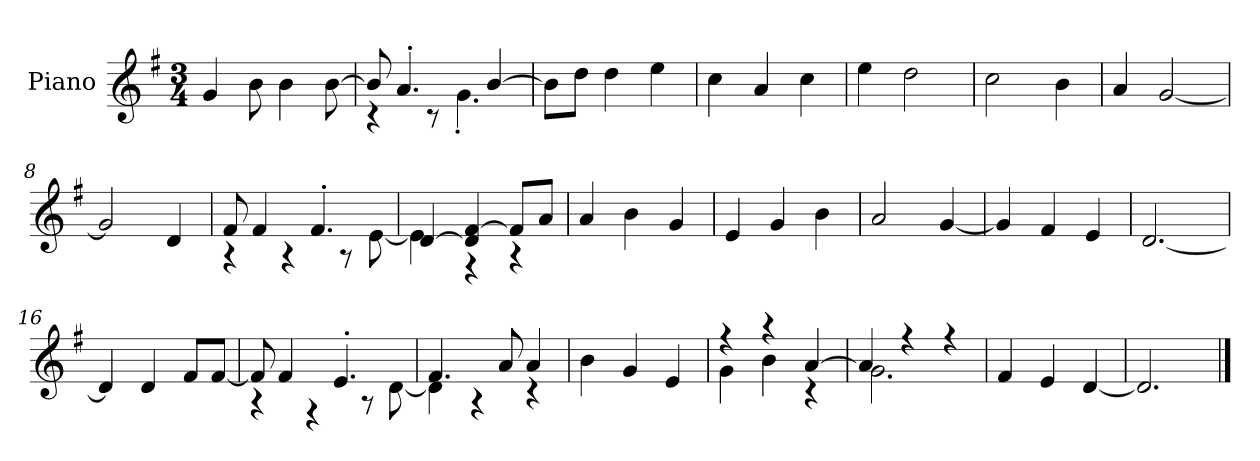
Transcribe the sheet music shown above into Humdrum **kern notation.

**kern
*part1
*staff1
*I"Piano
*I'P-no
*clefG2
*k[f#]
*M3/4
*MM177
=1
4g/
8b\
4b\
[8b\
=2
*^
8b/]	4r
4.a'/	.
.	8r
.	4.g'\
[4b/	.
*v	*v
=3
8b\L]
8dd\J
4dd\
4ee\
=4
4cc\
4a/
4cc\
=5
4ee\
2dd\
=6
2cc\
4b\
=7
4a/
[2g/
=8
2g/]
4d/
=9
*^
8f#/	4r
4f#/	.
.	4r
4.f#'/	.
.	8r
.	[8e\
!!LO:LB:g=z	!!
=10	=10
[4d/	4e\]
4d/] [4f#/	4r
8f#/L]	4r
8a/J	.
*v	*v
=11
4a/
4b\
4g/
=12
4e/
4g/
4b\
=13
2a/
[4g/
=14
4g/]
4f#/
4e/
=15
[2.d/
=16
4d/]
4d/
8f#/L
[8f#/J
=17
*^
8f#/]	4r
4f#/	.
.	4r
4.e'/	.
.	8r
.	[8d\
=18	=18
4.f#/	4d\]
.	4r
8a/	.
4a/	4r
*v	*v
!!LO:LB:g=z
=19
4b\
4g/
4e/
=20
*^
4r	4g\
4r	4b\
[4a/	4r
=21	=21
4a/]	2.g\
4r	.
4r	.
*v	*v
=22
4f#/
4e/
[4d/
=23
2.d/]
==
*-
